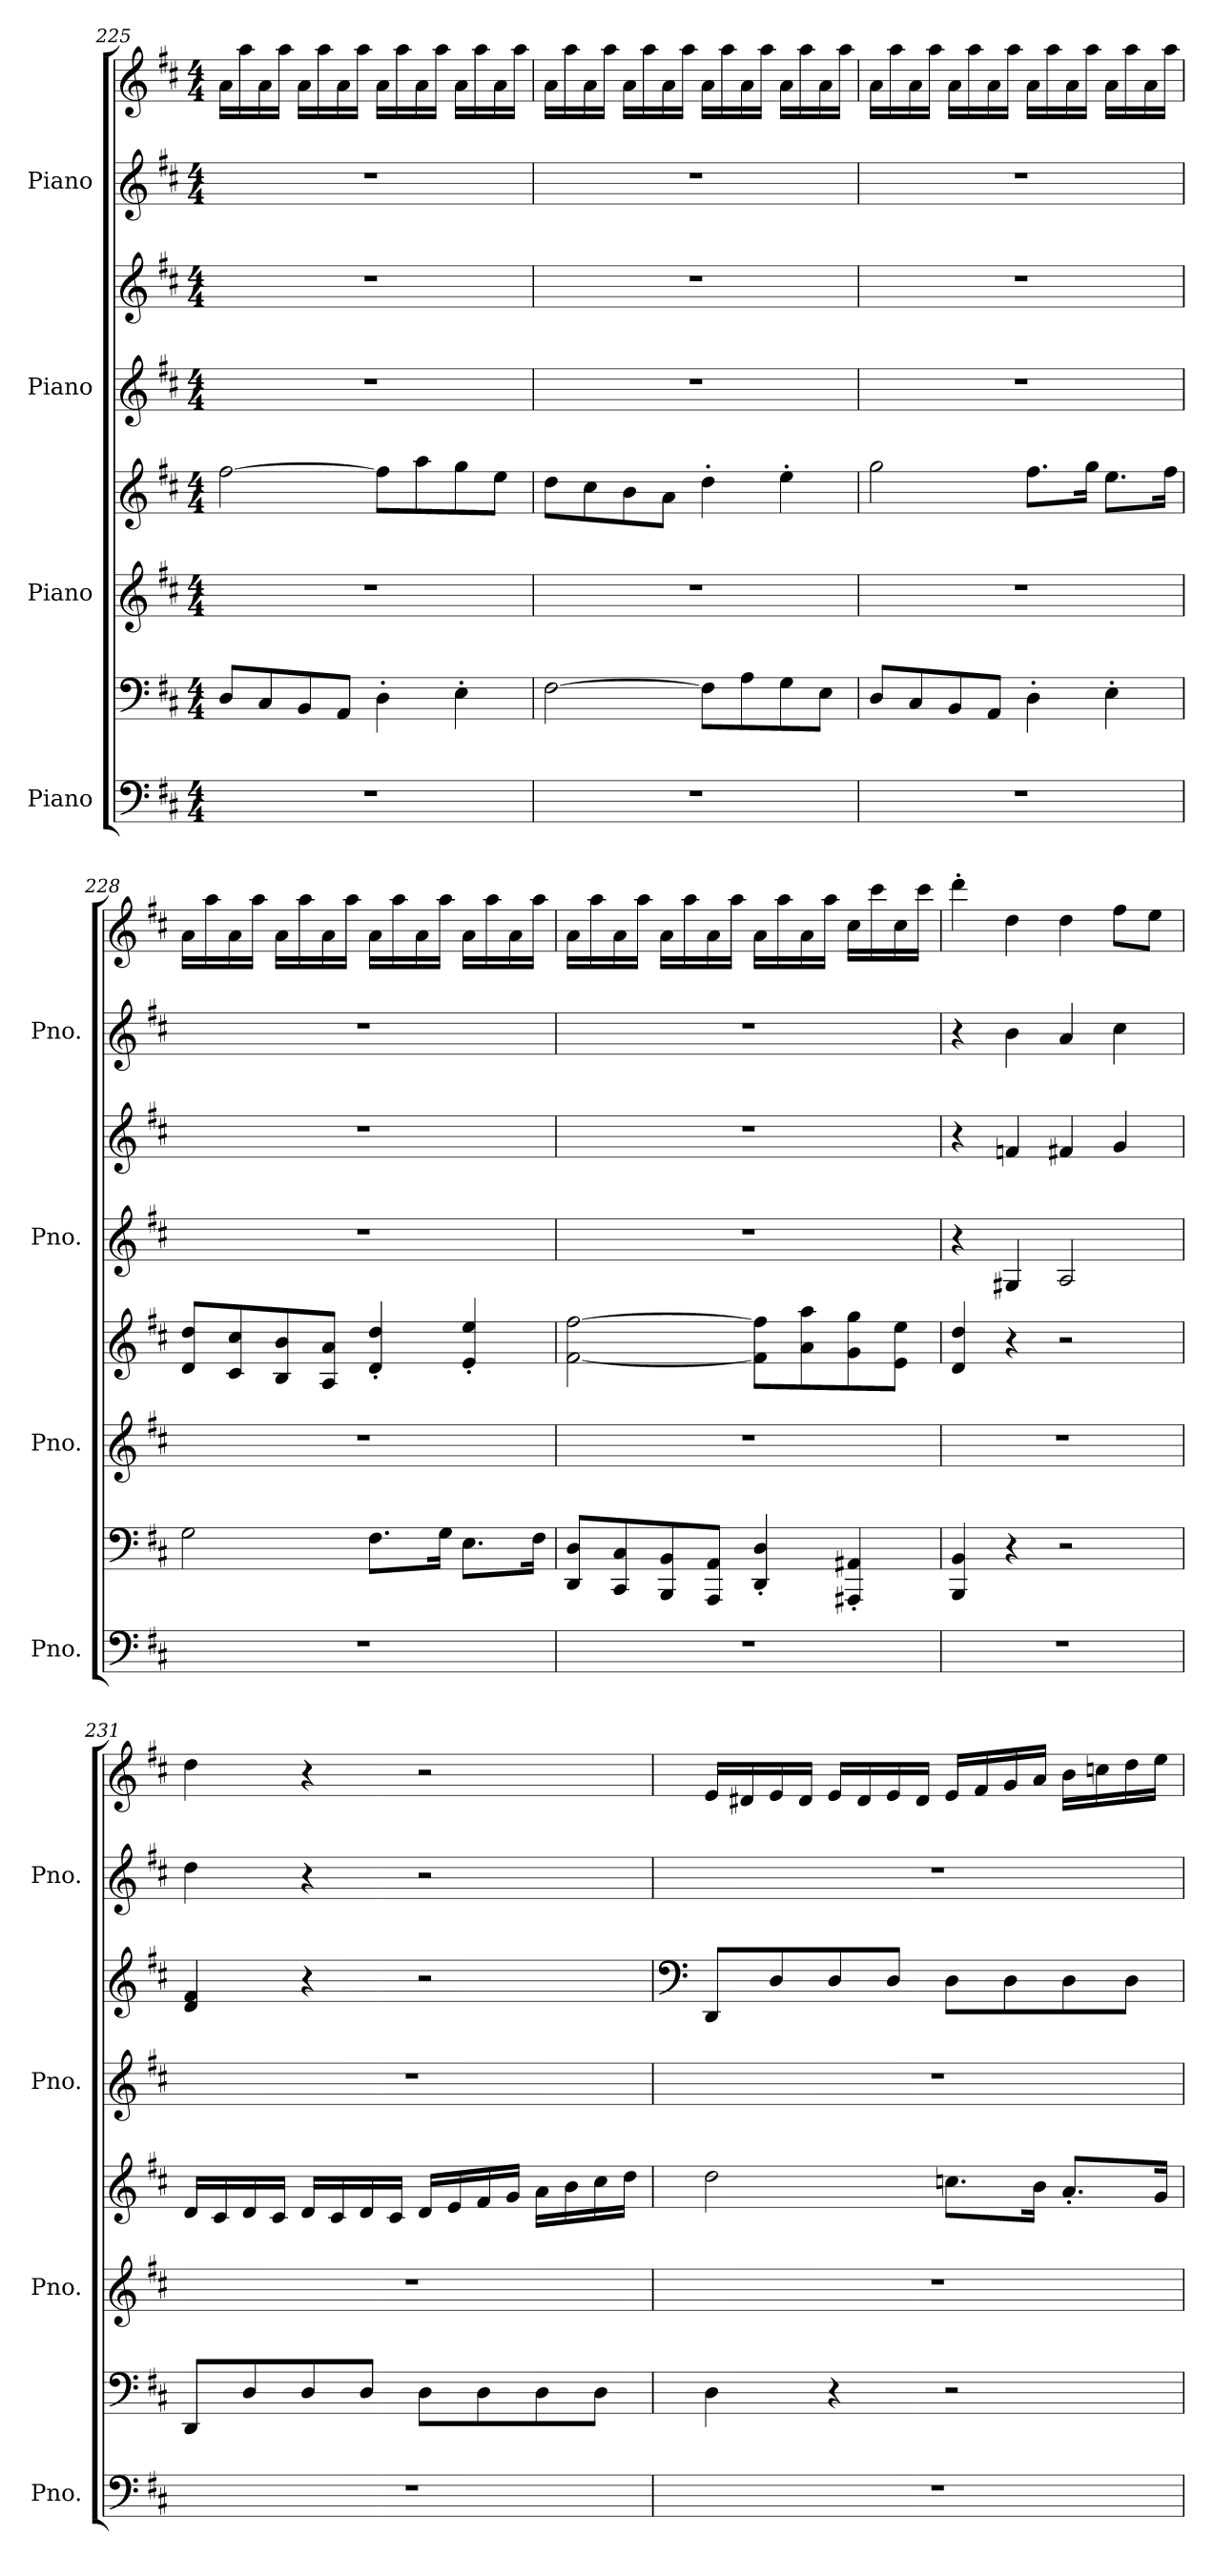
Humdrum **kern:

**kern	**kern	**kern	**kern	**kern	**kern	**kern	**kern
*part4	*part4	*part3	*part3	*part2	*part2	*part1	*part1
*staff8	*staff7	*staff6	*staff5	*staff4	*staff3	*staff2	*staff1
*I"Piano	*	*I"Piano	*	*I"Piano	*	*I"Piano	*
*I'Pno.	*	*I'Pno.	*	*I'Pno.	*	*I'Pno.	*
*clefF4	*clefF4	*clefG2	*clefG2	*clefG2	*clefG2	*clefG2	*clefG2
*k[f#c#]	*k[f#c#]	*k[f#c#]	*k[f#c#]	*k[f#c#]	*k[f#c#]	*k[f#c#]	*k[f#c#]
*M4/4	*M4/4	*M4/4	*M4/4	*M4/4	*M4/4	*M4/4	*M4/4
=225	=225	=225	=225	=225	=225	=225	=225
1r	8D/L	1r	[2ff#\	1r	1r	1r	16a\LL
.	.	.	.	.	.	.	16aa\
.	8C#/	.	.	.	.	.	16a\
.	.	.	.	.	.	.	16aa\JJ
.	8BB/	.	.	.	.	.	16a\LL
.	.	.	.	.	.	.	16aa\
.	8AA/J	.	.	.	.	.	16a\
.	.	.	.	.	.	.	16aa\JJ
.	4D'\	.	8ff#\L]	.	.	.	16a\LL
.	.	.	.	.	.	.	16aa\
.	.	.	8aa\	.	.	.	16a\
.	.	.	.	.	.	.	16aa\JJ
.	4E'\	.	8gg\	.	.	.	16a\LL
.	.	.	.	.	.	.	16aa\
.	.	.	8ee\J	.	.	.	16a\
.	.	.	.	.	.	.	16aa\JJ
!!LO:PB:g=z
=226	=226	=226	=226	=226	=226	=226	=226
1r	[2F#\	1r	8dd\L	1r	1r	1r	16a\LL
.	.	.	.	.	.	.	16aa\
.	.	.	8cc#\	.	.	.	16a\
.	.	.	.	.	.	.	16aa\JJ
.	.	.	8b\	.	.	.	16a\LL
.	.	.	.	.	.	.	16aa\
.	.	.	8a\J	.	.	.	16a\
.	.	.	.	.	.	.	16aa\JJ
.	8F#\L]	.	4dd'\	.	.	.	16a\LL
.	.	.	.	.	.	.	16aa\
.	8A\	.	.	.	.	.	16a\
.	.	.	.	.	.	.	16aa\JJ
.	8G\	.	4ee'\	.	.	.	16a\LL
.	.	.	.	.	.	.	16aa\
.	8E\J	.	.	.	.	.	16a\
.	.	.	.	.	.	.	16aa\JJ
=227	=227	=227	=227	=227	=227	=227	=227
1r	8D/L	1r	2gg\	1r	1r	1r	16a\LL
.	.	.	.	.	.	.	16aa\
.	8C#/	.	.	.	.	.	16a\
.	.	.	.	.	.	.	16aa\JJ
.	8BB/	.	.	.	.	.	16a\LL
.	.	.	.	.	.	.	16aa\
.	8AA/J	.	.	.	.	.	16a\
.	.	.	.	.	.	.	16aa\JJ
.	4D'\	.	8.ff#\L	.	.	.	16a\LL
.	.	.	.	.	.	.	16aa\
.	.	.	.	.	.	.	16a\
.	.	.	16gg\Jk	.	.	.	16aa\JJ
.	4E'\	.	8.ee\L	.	.	.	16a\LL
.	.	.	.	.	.	.	16aa\
.	.	.	.	.	.	.	16a\
.	.	.	16ff#\Jk	.	.	.	16aa\JJ
!!LO:PB:g=z
=228	=228	=228	=228	=228	=228	=228	=228
1r	2G\	1r	8d/ 8dd/L	1r	1r	1r	16a\LL
.	.	.	.	.	.	.	16aa\
.	.	.	8c#/ 8cc#/	.	.	.	16a\
.	.	.	.	.	.	.	16aa\JJ
.	.	.	8B/ 8b/	.	.	.	16a\LL
.	.	.	.	.	.	.	16aa\
.	.	.	8A/ 8a/J	.	.	.	16a\
.	.	.	.	.	.	.	16aa\JJ
.	8.F#\L	.	4d/' 4dd/'	.	.	.	16a\LL
.	.	.	.	.	.	.	16aa\
.	.	.	.	.	.	.	16a\
.	16G\Jk	.	.	.	.	.	16aa\JJ
.	8.E\L	.	4e/' 4ee/'	.	.	.	16a\LL
.	.	.	.	.	.	.	16aa\
.	.	.	.	.	.	.	16a\
.	16F#\Jk	.	.	.	.	.	16aa\JJ
=229	=229	=229	=229	=229	=229	=229	=229
1r	8DD/ 8D/L	1r	[2f#\ [2ff#\	1r	1r	1r	16a\LL
.	.	.	.	.	.	.	16aa\
.	8CC#/ 8C#/	.	.	.	.	.	16a\
.	.	.	.	.	.	.	16aa\JJ
.	8BBB/ 8BB/	.	.	.	.	.	16a\LL
.	.	.	.	.	.	.	16aa\
.	8AAA/ 8AA/J	.	.	.	.	.	16a\
.	.	.	.	.	.	.	16aa\JJ
.	4DD/' 4D/'	.	8f#\] 8ff#\]L	.	.	.	16a\LL
.	.	.	.	.	.	.	16aa\
.	.	.	8a\ 8aa\	.	.	.	16a\
.	.	.	.	.	.	.	16aa\JJ
.	4AAA#X/' 4AA#X/'	.	8g\ 8gg\	.	.	.	16cc#\LL
.	.	.	.	.	.	.	16ccc#\
.	.	.	8e\ 8ee\J	.	.	.	16cc#\
.	.	.	.	.	.	.	16ccc#\JJ
=230	=230	=230	=230	=230	=230	=230	=230
1r	4BBB/ 4BB/	1r	4d/ 4dd/	4r	4r	4r	4ddd'\
.	4r	.	4r	4G#X/	4fn/	4b\	4dd\
.	2r	.	2r	2A/	4f#X/	4a/	4dd\
.	.	.	.	.	4g/	4cc#\	8ff#\L
.	.	.	.	.	.	.	8ee\J
!!LO:PB:g=z
=231	=231	=231	=231	=231	=231	=231	=231
1r	8DD/L	1r	16d/LL	1r	4d/ 4f#/	4dd\	4dd\
.	.	.	16c#/	.	.	.	.
.	8D/	.	16d/	.	.	.	.
.	.	.	16c#/JJ	.	.	.	.
.	8D/	.	16d/LL	.	4r	4r	4r
.	.	.	16c#/	.	.	.	.
.	8D/J	.	16d/	.	.	.	.
.	.	.	16c#/JJ	.	.	.	.
.	8D\L	.	16d/LL	.	2r	2r	2r
.	.	.	16e/	.	.	.	.
.	8D\	.	16f#/	.	.	.	.
.	.	.	16g/JJ	.	.	.	.
.	8D\	.	16a\LL	.	.	.	.
.	.	.	16b\	.	.	.	.
.	8D\J	.	16cc#\	.	.	.	.
.	.	.	16dd\JJ	.	.	.	.
=232	=232	=232	=232	=232	=232	=232	=232
*	*	*	*	*	*clefF4	*	*
1r	4D\	1r	2dd\	1r	8DD/L	1r	16e/LL
.	.	.	.	.	.	.	16d#X/
.	.	.	.	.	8D/	.	16e/
.	.	.	.	.	.	.	16d#/JJ
.	4r	.	.	.	8D/	.	16e/LL
.	.	.	.	.	.	.	16d#/
.	.	.	.	.	8D/J	.	16e/
.	.	.	.	.	.	.	16d#/JJ
.	2r	.	8.ccn\L	.	8D\L	.	16e/LL
.	.	.	.	.	.	.	16f#/
.	.	.	.	.	8D\	.	16g/
.	.	.	16b\Jk	.	.	.	16a/JJ
.	.	.	8.a'/L	.	8D\	.	16b\LL
.	.	.	.	.	.	.	16ccn\
.	.	.	.	.	8D\J	.	16dd\
.	.	.	16g/Jk	.	.	.	16ee\JJ
=	=	=	=	=	=	=	=
*-	*-	*-	*-	*-	*-	*-	*-
